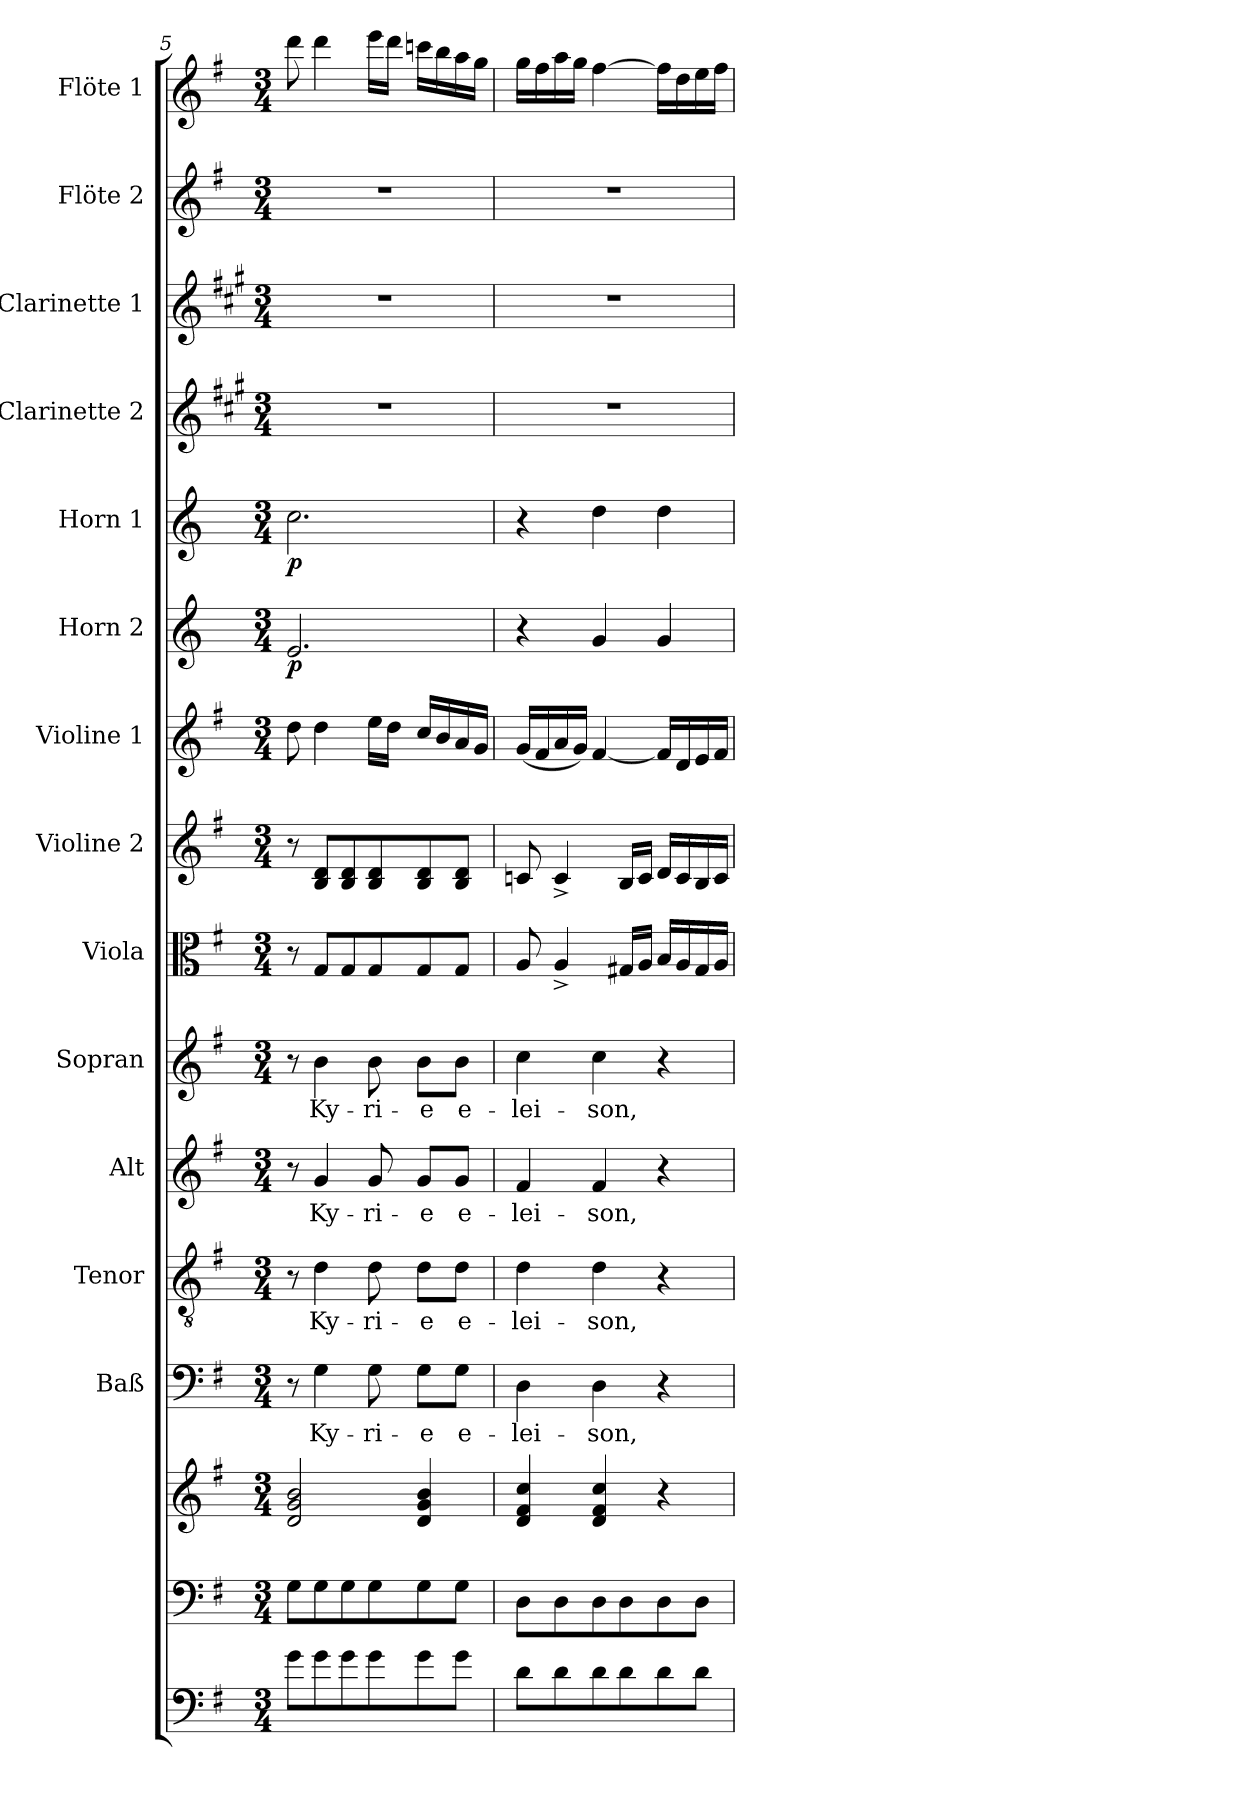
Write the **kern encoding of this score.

**kern	**kern	**kern	**kern	**text	**kern	**text	**kern	**text	**kern	**text	**kern	**kern	**kern	**kern	**dynam	**kern	**dynam	**kern	**kern	**kern	**kern
*part15	*part14	*part14	*part13	*part13	*part12	*part12	*part11	*part11	*part10	*part10	*part9	*part8	*part7	*part6	*part6	*part5	*part5	*part4	*part3	*part2	*part1
*staff16	*staff15	*staff14	*staff13	*staff13	*staff12	*staff12	*staff11	*staff11	*staff10	*staff10	*staff9	*staff8	*staff7	*staff6	*staff6	*staff5	*staff5	*staff4	*staff3	*staff2	*staff1
*	*	*	*I"Baß	*	*I"Tenor	*	*I"Alt	*	*I"Sopran	*	*I"Viola	*I"Violine 2	*I"Violine 1	*I"Horn 2	*	*I"Horn 1	*	*I"Clarinette 2	*I"Clarinette 1	*I"Flöte 2	*I"Flöte 1
*	*	*	*I'Baß	*	*I'Ten	*	*I'Alt	*	*I'Sop	*	*I'Vla.	*I'Vln. 2	*I'Vln. 1	*I'Hrn. 2	*	*I'Hrn. 1	*	*I'Cl. 2	*I'Cl. 1	*I'Fl. 2	*I'Fl. 1
!!LO:PB:g=z
*clefF4	*clefF4	*clefG2	*clefF4	*	*clefGv2	*	*clefG2	*	*clefG2	*	*clefC3	*clefG2	*clefG2	*clefG2	*	*clefG2	*	*clefG2	*clefG2	*clefG2	*clefG2
*ITrd7c12	*	*	*	*	*	*	*	*	*	*	*	*	*	*ITrd3c5	*	*ITrd3c5	*	*ITrd1c2	*ITrd1c2	*	*
*k[f#]	*k[f#]	*k[f#]	*k[f#]	*	*k[f#]	*	*k[f#]	*	*k[f#]	*	*k[f#]	*k[f#]	*k[f#]	*k[f#]	*	*k[f#]	*	*k[f#]	*k[f#]	*k[f#]	*k[f#]
*G:	*G:	*G:	*G:	*	*G:	*	*G:	*	*G:	*	*G:	*G:	*G:	*G:	*	*G:	*	*G:	*G:	*G:	*G:
*M3/4	*M3/4	*M3/4	*M3/4	*	*M3/4	*	*M3/4	*	*M3/4	*	*M3/4	*M3/4	*M3/4	*M3/4	*	*M3/4	*	*M3/4	*M3/4	*M3/4	*M3/4
=5	=5	=5	=5	=5	=5	=5	=5	=5	=5	=5	=5	=5	=5	=5	=5	=5	=5	=5	=5	=5	=5
!	!	!	!	!	!	!	!	!	!	!	!	!	!	!	!LO:DY:b	!	!LO:DY:b	!	!	!	!
8G\L	8G\L	2d/ 2g/ 2b/	8r	.	8r	.	8r	.	8r	.	8r	8r	8dd\	2.B/	p	2.g\	p	2.r	2.r	2.r	8ddd\
!	!	!	!	!LO:LY:b	!	!LO:LY:b	!	!LO:LY:b	!	!LO:LY:b	!	!	!	!	!	!	!	!	!	!	!
8G\	8G\	.	4G\	Ky-	4d\	Ky-	4g/	Ky-	4b\	Ky-	8G/L	8B/ 8d/L	4dd\	.	.	.	.	.	.	.	4ddd\
8G\	8G\	.	.	.	.	.	.	.	.	.	8G/	8B/ 8d/	.	.	.	.	.	.	.	.	.
!	!	!	!	!LO:LY:b	!	!LO:LY:b	!	!LO:LY:b	!	!LO:LY:b	!	!	!	!	!	!	!	!	!	!	!
8G\	8G\	.	8G\	-ri-	8d\	-ri-	8g/	-ri-	8b\	-ri-	8G/	8B/ 8d/	16ee\LL	.	.	.	.	.	.	.	16eee\LL
.	.	.	.	.	.	.	.	.	.	.	.	.	16dd\JJ	.	.	.	.	.	.	.	16ddd\JJ
!	!	!	!	!LO:LY:b	!	!LO:LY:b	!	!LO:LY:b	!	!LO:LY:b	!	!	!	!	!	!	!	!	!	!	!
8G\	8G\	4d/ 4g/ 4b/	8G\L	-e	8d\L	-e	8g/L	-e	8b\L	-e	8G/	8B/ 8d/	16cc/LL	.	.	.	.	.	.	.	16cccn\LL
.	.	.	.	.	.	.	.	.	.	.	.	.	16b/	.	.	.	.	.	.	.	16bb\
!	!	!	!	!LO:LY:b	!	!LO:LY:b	!	!LO:LY:b	!	!LO:LY:b	!	!	!	!	!	!	!	!	!	!	!
8G\J	8G\J	.	8G\J	e-	8d\J	e-	8g/J	e-	8b\J	e-	8G/J	8B/ 8d/J	16a/	.	.	.	.	.	.	.	16aa\
.	.	.	.	.	.	.	.	.	.	.	.	.	16g/JJ	.	.	.	.	.	.	.	16gg\JJ
=6	=6	=6	=6	=6	=6	=6	=6	=6	=6	=6	=6	=6	=6	=6	=6	=6	=6	=6	=6	=6	=6
!	!	!	!	!LO:LY:b	!	!LO:LY:b	!	!LO:LY:b	!	!LO:LY:b	!	!	!	!	!	!	!	!	!	!	!
8D\L	8D\L	4d/ 4f#/ 4cc/	4D\	-lei-	4d\	-lei-	4f#/	-lei-	4cc\	-lei-	8A/	8cn/	(<16g/LL	4r	.	4r	.	2.r	2.r	2.r	16gg\LL
.	.	.	.	.	.	.	.	.	.	.	.	.	16f#/	.	.	.	.	.	.	.	16ff#\
8D\	8D\	.	.	.	.	.	.	.	.	.	4A^</	4c^</	16a/	.	.	.	.	.	.	.	16aa\
.	.	.	.	.	.	.	.	.	.	.	.	.	16g/JJ)	.	.	.	.	.	.	.	16gg\JJ
!	!	!	!	!LO:LY:b	!	!LO:LY:b	!	!LO:LY:b	!	!LO:LY:b	!	!	!	!	!	!	!	!	!	!	!
8D\	8D\	4d/ 4f#/ 4cc/	4D\	-son,	4d\	-son,	4f#/	-son,	4cc\	-son,	.	.	[4f#/	4d/	.	4a\	.	.	.	.	[4ff#\
8D\	8D\	.	.	.	.	.	.	.	.	.	16G#X/LL	16B/LL	.	.	.	.	.	.	.	.	.
.	.	.	.	.	.	.	.	.	.	.	16A/JJ	16c/JJ	.	.	.	.	.	.	.	.	.
8D\	8D\	4r	4r	.	4r	.	4r	.	4r	.	16B/LL	16d/LL	16f#/LL]	4d/	.	4a\	.	.	.	.	16ff#\LL]
.	.	.	.	.	.	.	.	.	.	.	16A/	16c/	16d/	.	.	.	.	.	.	.	16dd\
8D\J	8D\J	.	.	.	.	.	.	.	.	.	16G#/	16B/	16e/	.	.	.	.	.	.	.	16ee\
.	.	.	.	.	.	.	.	.	.	.	16A/JJ	16c/JJ	16f#/JJ	.	.	.	.	.	.	.	16ff#\JJ
=	=	=	=	=	=	=	=	=	=	=	=	=	=	=	=	=	=	=	=	=	=
*-	*-	*-	*-	*-	*-	*-	*-	*-	*-	*-	*-	*-	*-	*-	*-	*-	*-	*-	*-	*-	*-
